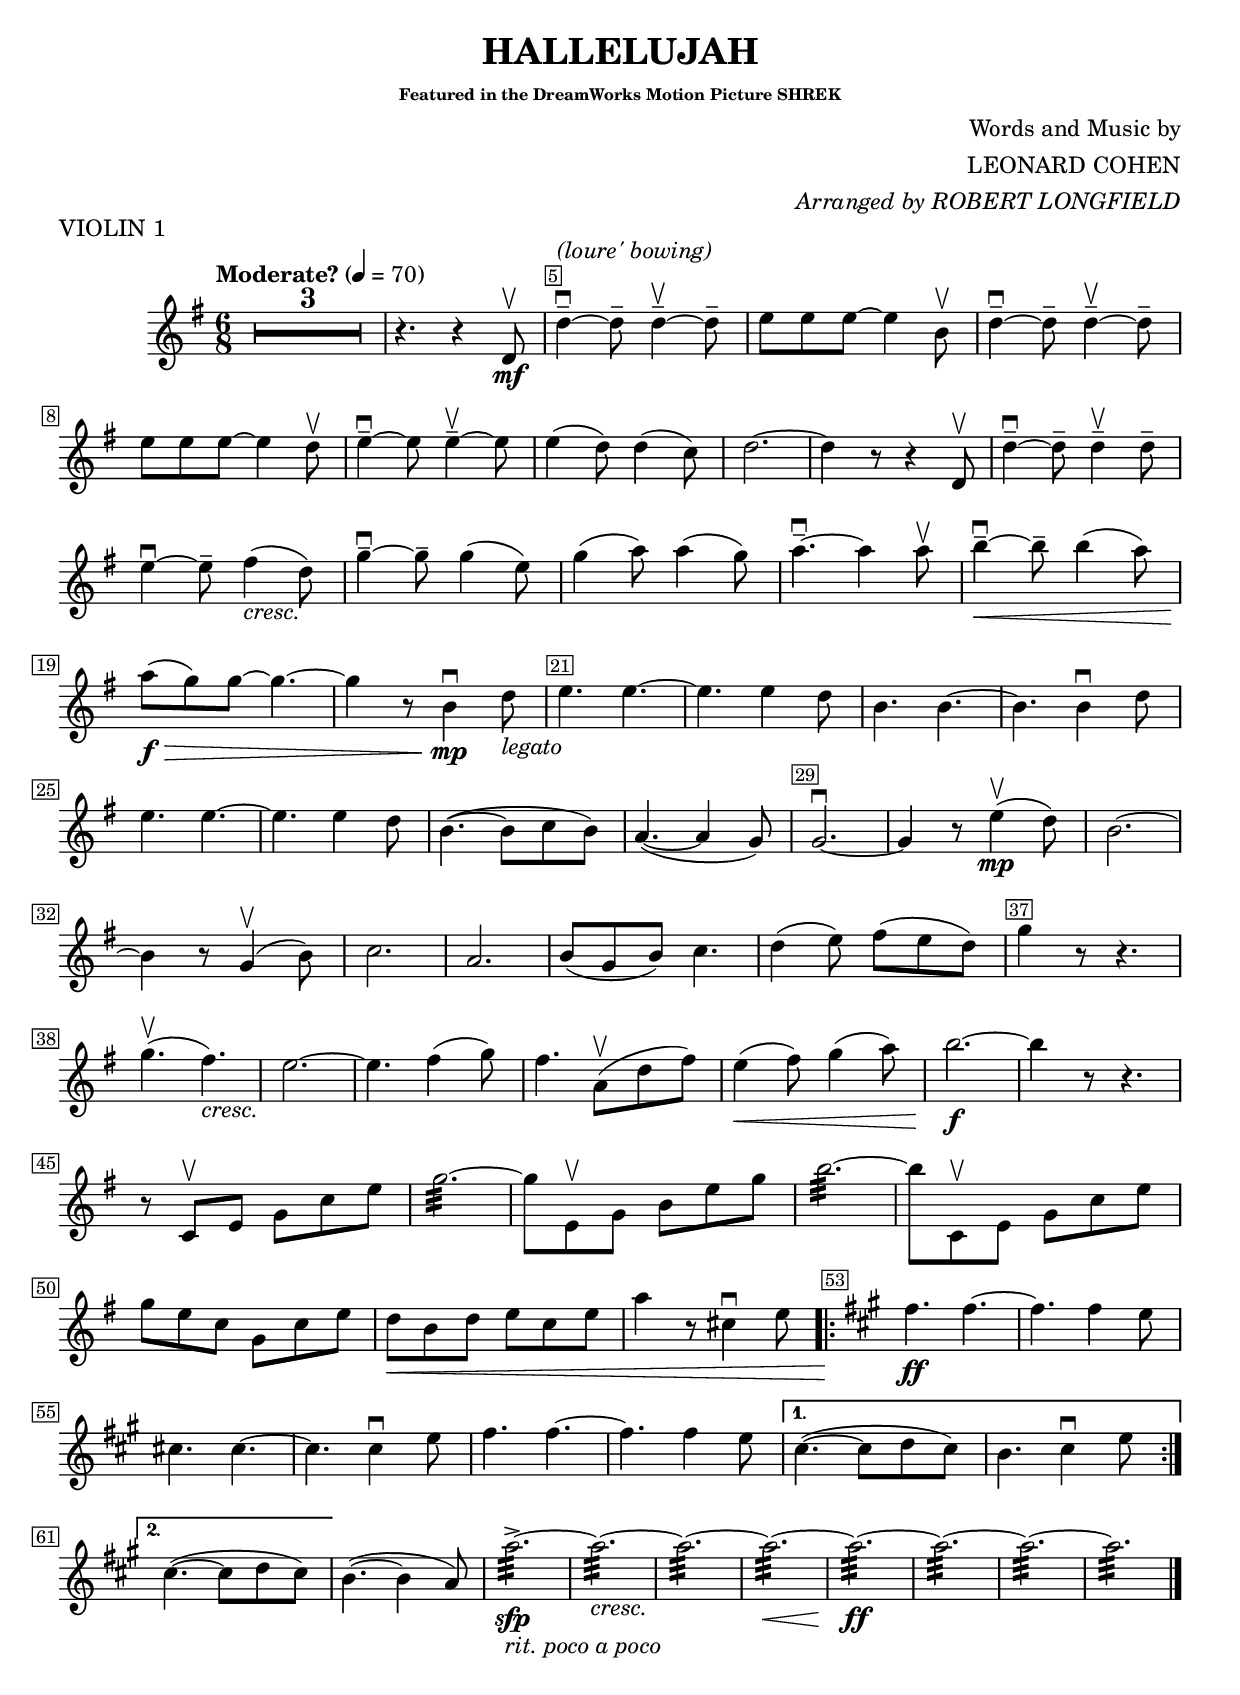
\version "2.18.2"
\header {
  title = "HALLELUJAH"
  subtitle = \markup{\teeny "Featured in the DreamWorks Motion Picture SHREK"}
  composer = \markup{ \column{ \right-align "Words and Music by"
                            \right-align "LEONARD COHEN"
                            \right-align \italic "Arranged by ROBERT LONGFIELD" }}
  piece = "VIOLIN 1"
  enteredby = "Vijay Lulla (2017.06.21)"
}

\layout {
  \context {
    \Score
      %% \override BarNumber.break-visibility = ##(#f #t #t)
      \override MultiMeasureRest.expand-limit = #1
      \override SpacingSpanner.base-shortest-duration = #(ly:make-moment 1/20)
      \override BarNumber.stencil = #(make-stencil-boxer 0.1 0.25 ly:text-interface::print)
  }
}

voiceconsts = {
  \key g \major
  \numericTimeSignature
  \compressFullBarRests
  \tempo "Moderate?" 4 = 70  %% Ask Shannon about the timing
}

myDisplayBarNumber = {
  % Allow bar numbers to be displayed not only at beginning of lines:
  %   \once\override Score.BarNumber.break-visibility = ##(#f #t #t)
  \once\override Score.BarNumber.break-visibility = ##(#f #t #f)

  % Allow bar number 1 to be displayed
  \once\set Score.barNumberVisibility = #all-bar-numbers-visible
}
date = #(strftime "%Y-%m-%d" (localtime (current-time)))

%% showLastLength = R1*8 %% show only last few measures %% comment to typeset whole score

\book {
  %% \paper {
  %%   oddFooterMarkup = \markup{\small Engraved on: \date}
  %%   evenFooterMarkup = \oddFooterMarkup
  %% }
  \score {
    \new Staff {
      \new Voice {
        \relative c' {
          \voiceconsts
          \time 6/8
          \clef treble

          R1*6/8*3 |
          r4. r4 d8\upbow\mf  | \myDisplayBarNumber

          d'4--\downbow^\markup{\italic "(loure' bowing)"}~ d8-- d4--\upbow~ d8-- |
          e8 e8 e8~ e4 b8\upbow |
          d4--\downbow~ d8-- d4--~\upbow d8-- |
          e8 e8 e8~ e4 d8\upbow |
          e4--\downbow~ e8 e4--\upbow~ e8 |
          e4( d8) d4( c8) |
          d2.~ |
          d4 r8 r4 d,8\upbow | 
          \barNumberCheck #13 d'4--\downbow~ d8-- d4--\upbow d8-- | 
          \myDisplayBarNumber e4\downbow~ e8-- fis4(_\markup{\italic "cresc."} d8) |
          g4--\downbow~ g8-- g4( e8) |
          g4( a8) a4( g8) |
          a4.--\downbow~ a4 a8\upbow |
          b4--\downbow~\< b8-- b4( a8) |
          a8(\f\> g8) g8~ g4.~ |
          g4 r8 b,4\downbow\mp d8_\markup{\italic "legato"} | 
          \barNumberCheck #21 \myDisplayBarNumber e4. e4.~ |
          e4. e4 d8 |
          b4. b4.~ |
          b4. b4\downbow d8 |
          e4. e4.~ |
          e4. e4 d8 |
          b4.(~ b8 c8 b8) |
          a4.(~ a4 g8) | 
          \barNumberCheck #29 \myDisplayBarNumber g2.~\downbow | 
          g4 r8 e'4\upbow(\mp d8) |
          b2.~ | b4 r8 g4(\upbow b8) | c2. | a2. | b8( g8 b8) c4. |
          d4( e8) fis8( e8 d8) |
          \barNumberCheck #37 \myDisplayBarNumber g4 r8 r4. |
          g4.(\upbow fis4._\markup{\italic "cresc."}) | e2.~ | e4. fis4( g8) | fis4. a,8(\upbow d8 fis8) |
          e4(\< fis8) g4( a8) | b2.~\f | b4 r8 r4. |
          \barNumberCheck #45  r8 c,,8\upbow e8 g8 c8 e8 |
          %% \myDisplayBarNumber 
          g2.:32~ | g8 e,8\upbow g8 b8 e8 g8 | b2.:32~ | b8 c,,8\upbow e8 g8 c8 e8 |
          g8 e8 c8 g8 c8 e8 | d8\< b8 d8 e8 c8 e8 | a4 r8 cis,4\downbow e8 \bar "||"
          \key a \major
          \barNumberCheck #53 \myDisplayBarNumber
          \repeat volta 2 { \bar".|:" fis4.\ff fis4.~ | fis4. fis4 e8 | cis!4. cis4.~ |
             cis4. cis4\downbow e8 | fis4. fis4.~ | fis4. fis4 e8 | }
          \alternative {
            { cis4.~( cis8 d8 cis8) | b4. cis4\downbow e8 | } % alternative 1
            { \barNumberCheck #61 cis4.~( cis8 d8 cis8) | } % alternative 2
          }
          b4.~( b4 a8) | a'2.->:32\sfp_\markup{\italic "rit. poco a poco"}~ | 
          a2.:32_\markup{\italic "cresc."}~ | a2.:32~ | a2.:32~\< |
          a2.:32~\ff | a2.:32~ | a2.:32~ | a2.:32~ |
          \bar "|."
        }
      }
    }
    \layout{}
    \midi{}
  }
}
